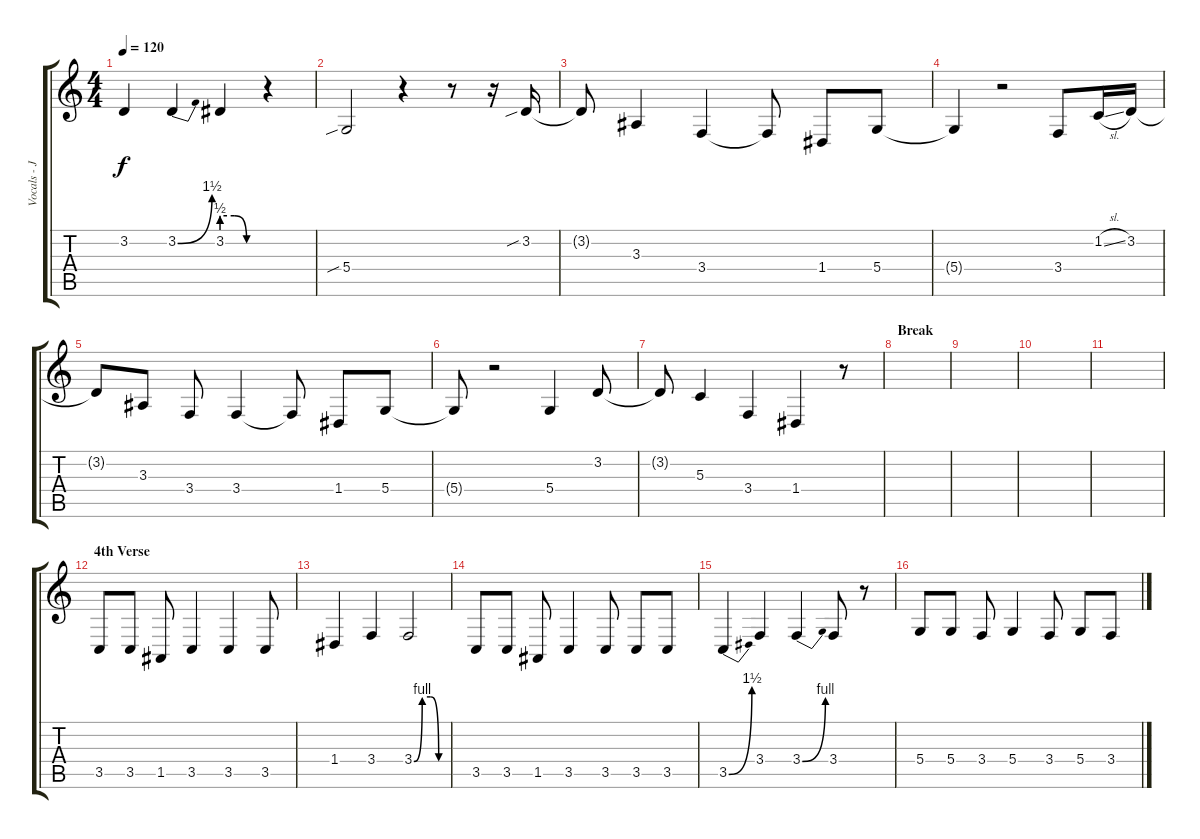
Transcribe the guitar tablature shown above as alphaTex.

\track ("Vocals - John Frusciante" "Vocals - J") {instrument oboe}
\staff {score tabs}
\tuning (E4 B3 G3 D3 A2 E2) {hide}
\ts (4 4)
\tempo 120
\clef g2
\ks c
3.2.4{dy f} 3.2{be (bend 0 0 60 6)}.4 3.2{be (custom 0 2 20 2 40 0 60 0)}.4 r.4 |
5.4{sib}.2 r.4 r.8 r.16 3.2{sib}.16 |
3.2{t}.8 3.3.4 3.4.4 3.4{t}.8 1.4.8 5.4.8 |
5.4{t}.4 r.2 3.4.8 1.2{sl}.16 3.2.16 |
3.2{t}.8 3.3.8 3.4.8 3.4.4 3.4{t}.8 1.4.8 5.4.8 |
5.4{t}.8 r.2 5.4.4 3.2.8 |
3.2{t}.8 5.3.4 3.4.4 1.4.4 r.8 |
\section ("" "Break")
|
|
|
|
\section ("" "4th Verse")
3.5.8 3.5.8 1.5.8 3.5.4 3.5.4 3.5.8 |
1.4.4 3.4.4 3.4{be (custom 0 0 15 4 30 4 45 0 60 0)}.2 |
3.5.8 3.5.8 1.5.8 3.5.4 3.5.8 3.5.8 3.5.8 |
3.5{be (bend 0 0 60 6)}.4 3.4.4 3.4{be (bend 0 0 60 4)}.4 3.4.8 r.8 |
5.4.8 5.4.8 3.4.8 5.4.4 3.4.8 5.4.8 3.4.8
